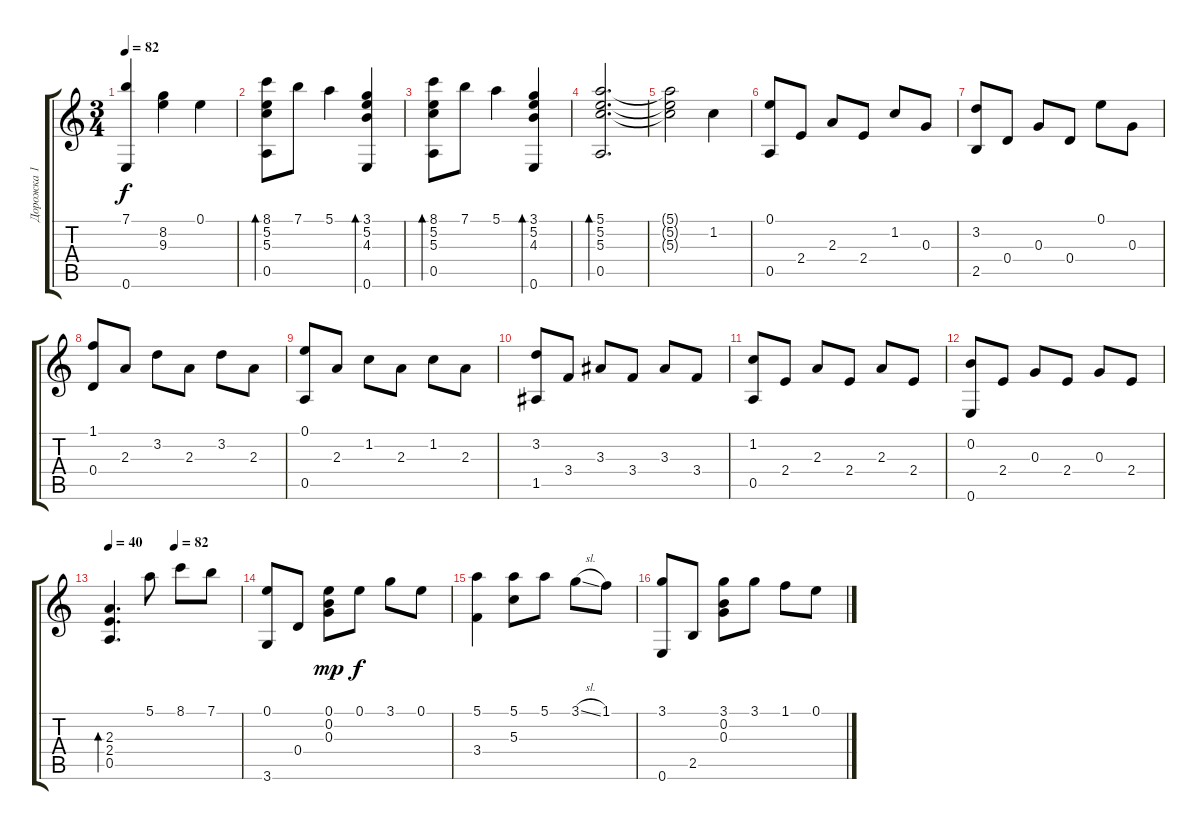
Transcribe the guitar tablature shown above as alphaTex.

\track ("Дорожка 1" "Дорожка 1") {instrument electricguitarjazz}
\staff {score tabs}
\tuning (E4 B3 G3 D3 A2 E2) {hide}
\ts (3 4)
\tempo 82
\clef g2
\ks c
(7.1 0.6).4{dy f} (8.2 9.3).4 0.1.4 |
(8.1 5.2 5.3 0.5).8{bd 60} 7.1.8 5.1.4 (3.1 5.2 4.3 0.6).4{bd 60} |
(8.1 5.2 5.3 0.5).8{bd 60} 7.1.8 5.1.4 (3.1 5.2 4.3 0.6).4{bd 60} |
(5.1 5.2 5.3 0.5).2{d bd 60} |
(5.1{t} 5.2{t} 5.3{t}).2 1.2.4 |
(0.1 0.5).8 2.4.8 2.3.8 2.4.8 1.2.8 0.3.8 |
(3.2 2.5).8 0.4.8 0.3.8 0.4.8 0.1.8 0.3.8 |
(1.1 0.4).8 2.3.8 3.2.8 2.3.8 3.2.8 2.3.8 |
(0.1 0.5).8 2.3.8 1.2.8 2.3.8 1.2.8 2.3.8 |
(3.2 1.5).8 3.4.8 3.3.8 3.4.8 3.3.8 3.4.8 |
(1.2 0.5).8 2.4.8 2.3.8 2.4.8 2.3.8 2.4.8 |
(0.2 0.6).8 2.4.8 0.3.8 2.4.8 0.3.8 2.4.8 |
\tempo 40
\tempo (82 0.5)
(2.3 2.4 0.5).4{d bd 60} 5.1.8 8.1.8 7.1.8 |
(0.1 3.6).8 0.4.8 (0.1 0.2 0.3).8{dy mp} 0.1.8{dy f} 3.1.8 0.1.8 |
(5.1 3.4).4 (5.1 5.3).8 5.1.8 3.1{sl}.8 1.1.8 |
(3.1 0.6).8 2.5.8 (3.1 0.2 0.3).8 3.1.8 1.1.8 0.1.8
